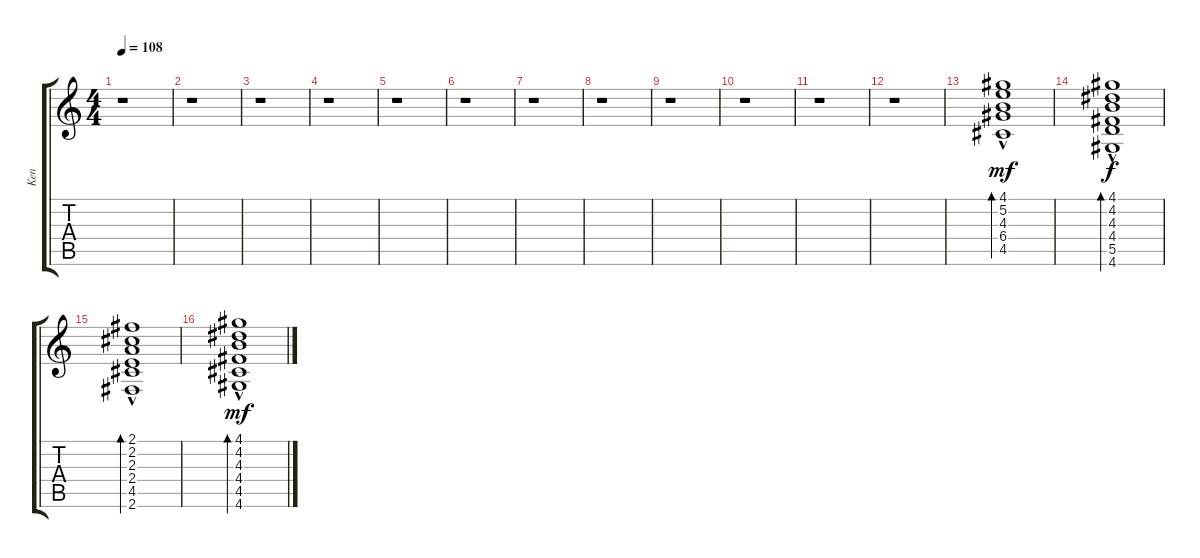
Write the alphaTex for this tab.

\track ("Ken" "Ken") {instrument acousticguitarsteel}
\staff {score tabs}
\tuning (E4 B3 G3 D3 A2 E2) {hide}
\ts (4 4)
\tempo 108
\clef g2
\ks c
r.1{dy f} |
r.1 |
r.1 |
r.1 |
r.1 |
r.1 |
r.1 |
r.1 |
r.1 |
r.1 |
r.1 |
r.1 |
(4.1 5.2{hac} 4.3 6.4 4.5).1{bd 240 dy mf} |
(4.1 4.2 4.3 4.4{hac} 5.5 4.6).1{bd 240 dy f} |
(2.1 2.2 2.3 2.4{hac} 4.5{hac} 2.6).1{bd 240} |
(4.1 4.2 4.3 4.4{hac} 4.5 4.6).1{bd 240 dy mf}
